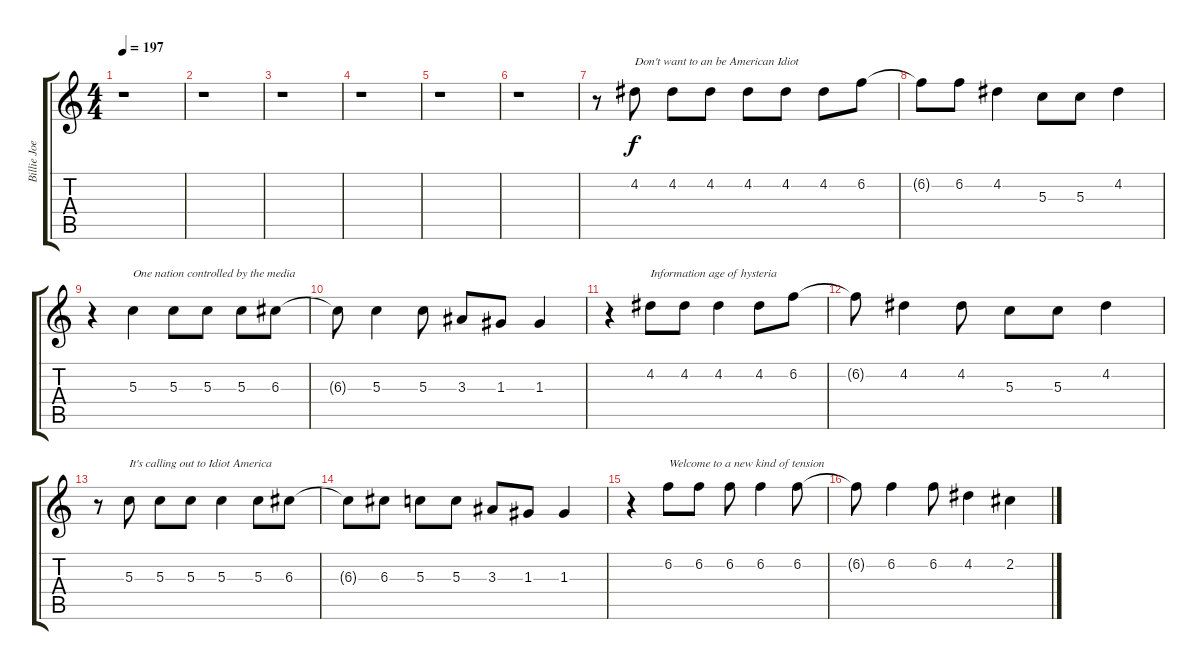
\track ("Billie Joe (vocals)" "Billie Joe") {instrument overdrivenguitar}
\staff {score tabs}
\tuning (E4 B3 G3 D3 A2 E2) {hide}
\ts (4 4)
\tempo 197
\clef g2
\ks c
r.1{dy f} |
r.1 |
r.1 |
r.1 |
r.1 |
r.1 |
r.8 4.2.8{txt "Don't want to an be American Idiot"} 4.2.8 4.2.8 4.2.8 4.2.8 4.2.8 6.2.8 |
6.2{t}.8 6.2.8 4.2.4 5.3.8 5.3.8 4.2.4 |
r.4 5.3.4{txt "One nation controlled by the media"} 5.3.8 5.3.8 5.3.8 6.3.8 |
6.3{t}.8 5.3.4 5.3.8 3.3.8 1.3.8 1.3.4 |
r.4 4.2.8{txt "Information age of hysteria"} 4.2.8 4.2.4 4.2.8 6.2.8 |
6.2{t}.8 4.2.4 4.2.8 5.3.8 5.3.8 4.2.4 |
r.8 5.3.8{txt "It's calling out to Idiot America"} 5.3.8 5.3.8 5.3.4 5.3.8 6.3.8 |
6.3{t}.8 6.3.8 5.3.8 5.3.8 3.3.8 1.3.8 1.3.4 |
r.4 6.2.8{txt "Welcome to a new kind of tension"} 6.2.8 6.2.8 6.2.4 6.2.8 |
6.2{t}.8 6.2.4 6.2.8 4.2.4 2.2.4
